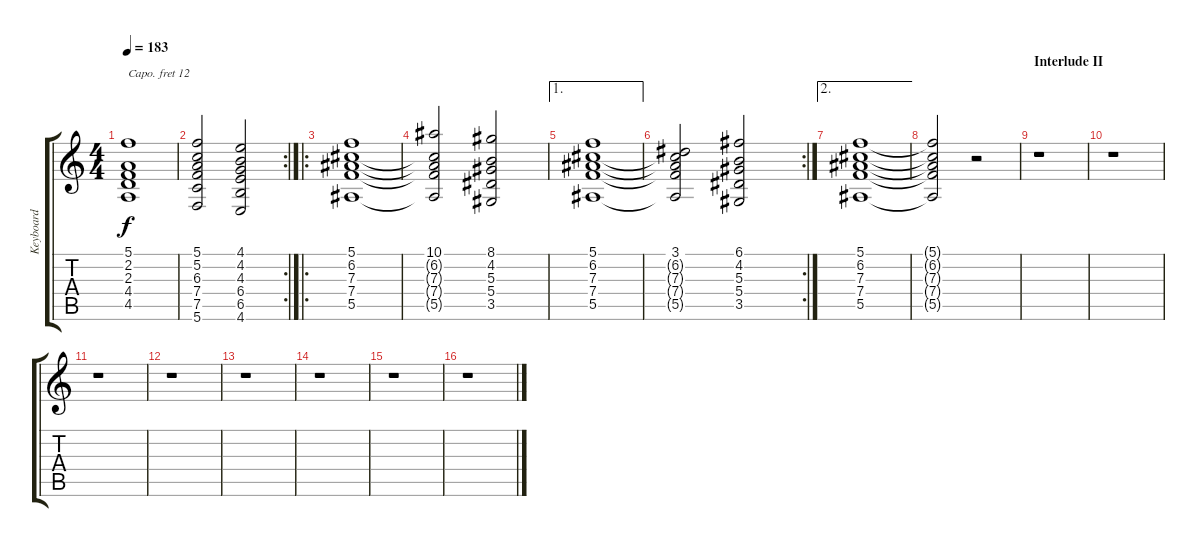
\track ("Keyboard" "Keyboard") {instrument stringensemble1}
\staff {score tabs}
\capo 12
\tuning (C4 G3 Eb3 Bb2 F2 C2) {hide}
\ts (4 4)
\tempo 183
\clef g2
\ks c
(5.1 2.2 2.3 4.4 4.5).1{dy f} |
\rc 2
(5.1 5.2 6.3 7.4 7.5 5.6).2 (4.1 4.2 4.3 6.4 6.5 4.6).2 |
\ro
(5.1 6.2 7.3 7.4 5.5).1{balance 8} |
(10.1 6.2{t} 7.3{t} 7.4{t} 5.5{t}).2 (8.1 4.2 5.3 5.4 3.5).2 |
\ae 1
(5.1 6.2 7.3 7.4 5.5).1 |
\rc 2
(3.1 6.2{t} 7.3{t} 7.4{t} 5.5{t}).2 (6.1 4.2 5.3 5.4 3.5).2 |
\ae 2
(5.1 6.2 7.3 7.4 5.5).1 |
(5.1{t} 6.2{t} 7.3{t} 7.4{t} 5.5{t}).2 r.2 |
\section ("" "Interlude II")
r.1 |
r.1 |
r.1 |
r.1 |
r.1 |
r.1 |
r.1 |
r.1
